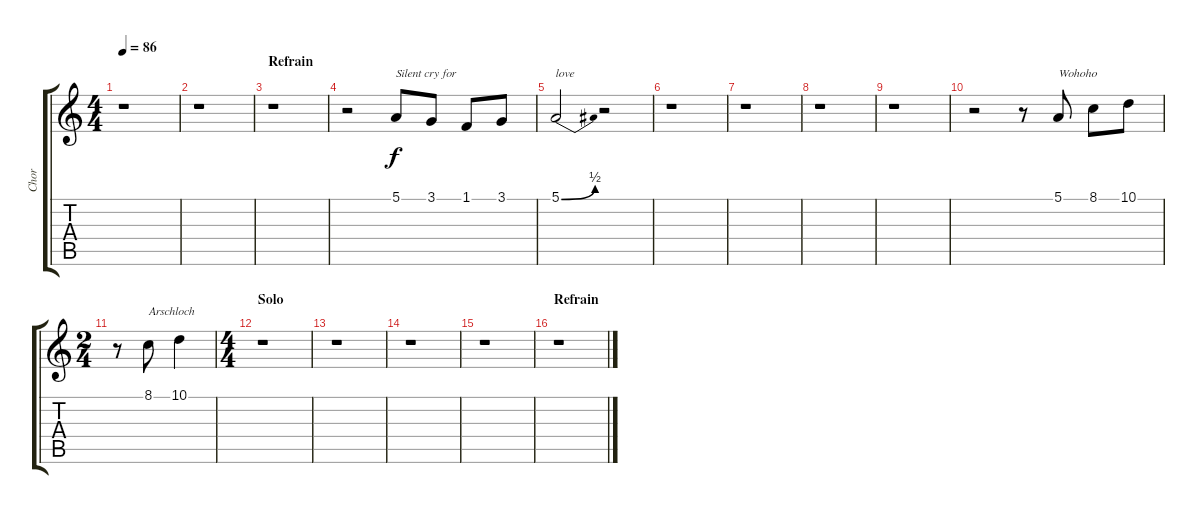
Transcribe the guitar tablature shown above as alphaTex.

\track ("Chor" "Chor") {instrument pad4choir}
\staff {score tabs}
\tuning (E4 B3 G3 D3 A2 E2) {hide}
\ts (4 4)
\tempo 86
\clef g2
\ks c
r.1{dy f} |
r.1 |
\section ("" "Refrain")
r.1 |
r.2 5.1.8{txt "Silent cry for "} 3.1.8 1.1.8 3.1.8 |
5.1{be (bend 0 0 60 2)}.2{txt "love"} r.2 |
r.1 |
r.1 |
r.1 |
r.1 |
r.2 r.8 5.1.8{txt "Wohoho"} 8.1.8 10.1.8 |
\ts (2 4)
r.8 8.1.8{txt "Arschloch"} 10.1.4 |
\ts (4 4)
\section ("" "Solo")
r.1 |
r.1 |
r.1 |
r.1 |
\section ("" "Refrain")
r.1
